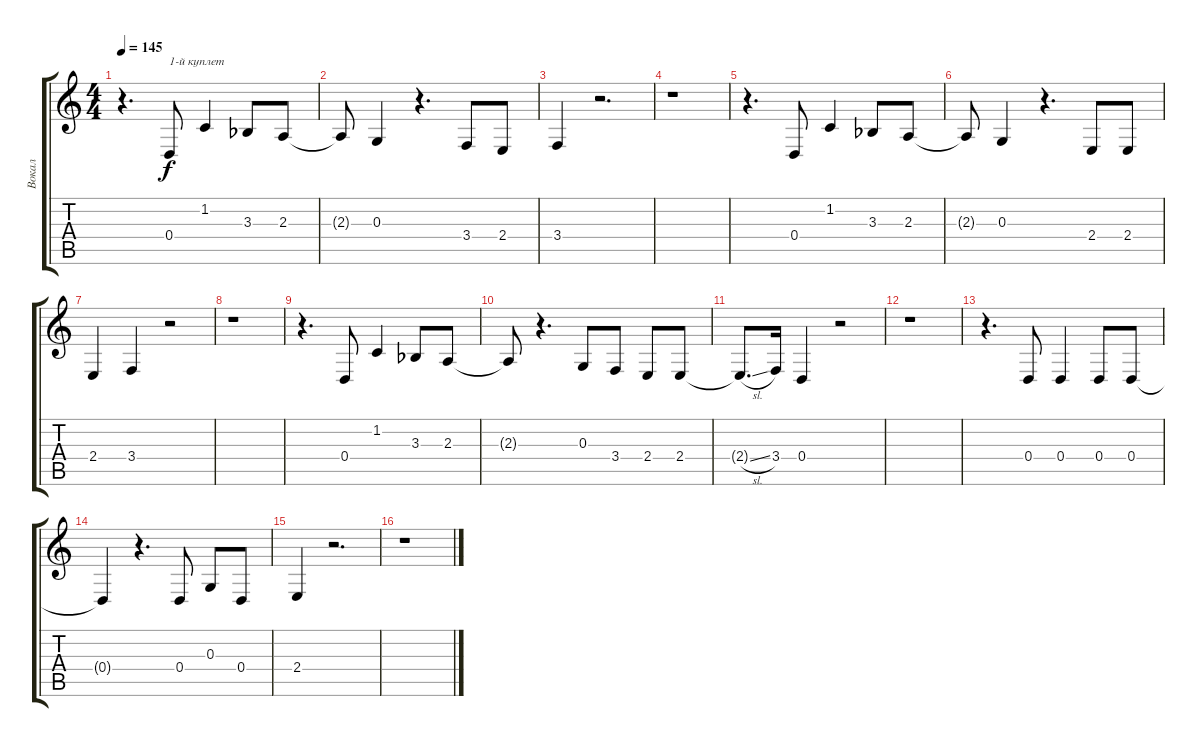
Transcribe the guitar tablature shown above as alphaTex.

\track ("Вокал" "Вокал") {instrument oboe}
\staff {score tabs}
\tuning (E4 B3 G3 D3 A2 E2) {hide}
\ts (4 4)
\tempo 145
\clef g2
\ks c
r.4{d dy f} 0.4.8{txt "1-й куплет"} 1.2.4 3.3{acc b}.8 2.3.8 |
2.3{t}.8 0.3.4 r.4{d} 3.4.8 2.4.8 |
3.4.4 r.2{d} |
r.1 |
r.4{d} 0.4.8 1.2.4 3.3{acc b}.8 2.3.8 |
2.3{t}.8 0.3.4 r.4{d} 2.4.8 2.4.8 |
2.4.4 3.4.4 r.2 |
r.1 |
r.4{d} 0.4.8 1.2.4 3.3{acc b}.8 2.3.8 |
2.3{t}.8 r.4{d} 0.3.8 3.4.8 2.4.8 2.4.8 |
2.4{sl t}.8{d} 3.4.16 0.4.4 r.2 |
r.1 |
r.4{d} 0.4.8 0.4.4 0.4.8 0.4.8 |
0.4{t}.4 r.4{d} 0.4.8 0.3.8 0.4.8 |
2.4.4 r.2{d} |
r.1
